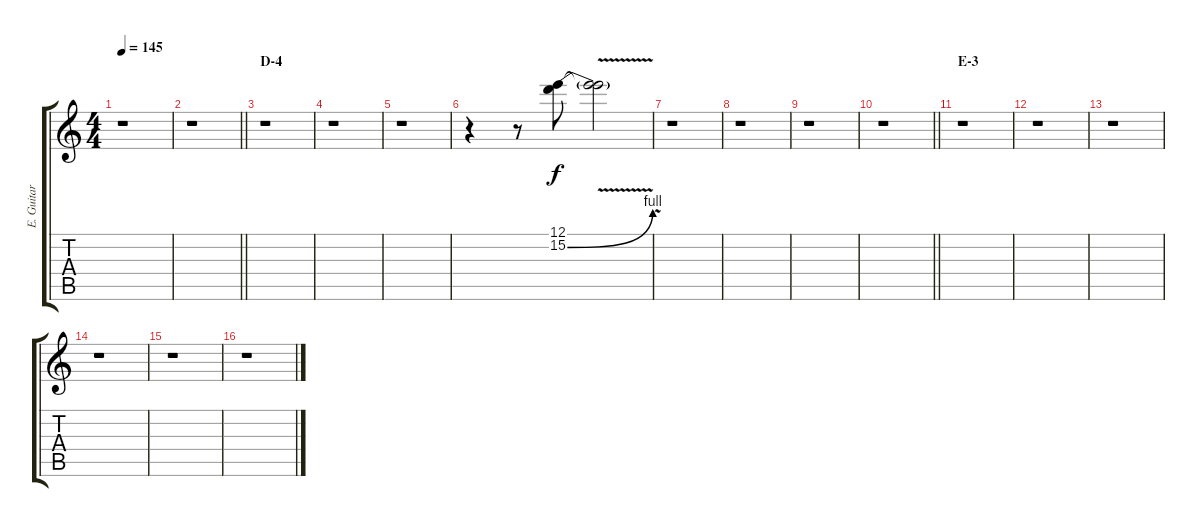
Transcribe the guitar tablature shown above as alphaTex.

\track ("E. Guitar II" "E. Guitar ") {instrument overdrivenguitar}
\staff {score tabs}
\tuning (E4 B3 G3 D3 A2 E2) {hide}
\ts (4 4)
\tempo 145
\clef g2
\ks c
r.1{dy f} |
\barLineRight lightlight
r.1 |
\section ("" "D-4")
r.1 |
r.1 |
r.1 |
r.4 r.8 (12.1 15.2{be (bend 0 0 60 4)}).8 (12.1{v t} 15.2{v t}).2 |
r.1 |
r.1 |
r.1 |
\barLineRight lightlight
r.1 |
\section ("" "E-3")
r.1 |
r.1 |
r.1 |
r.1 |
r.1 |
r.1
